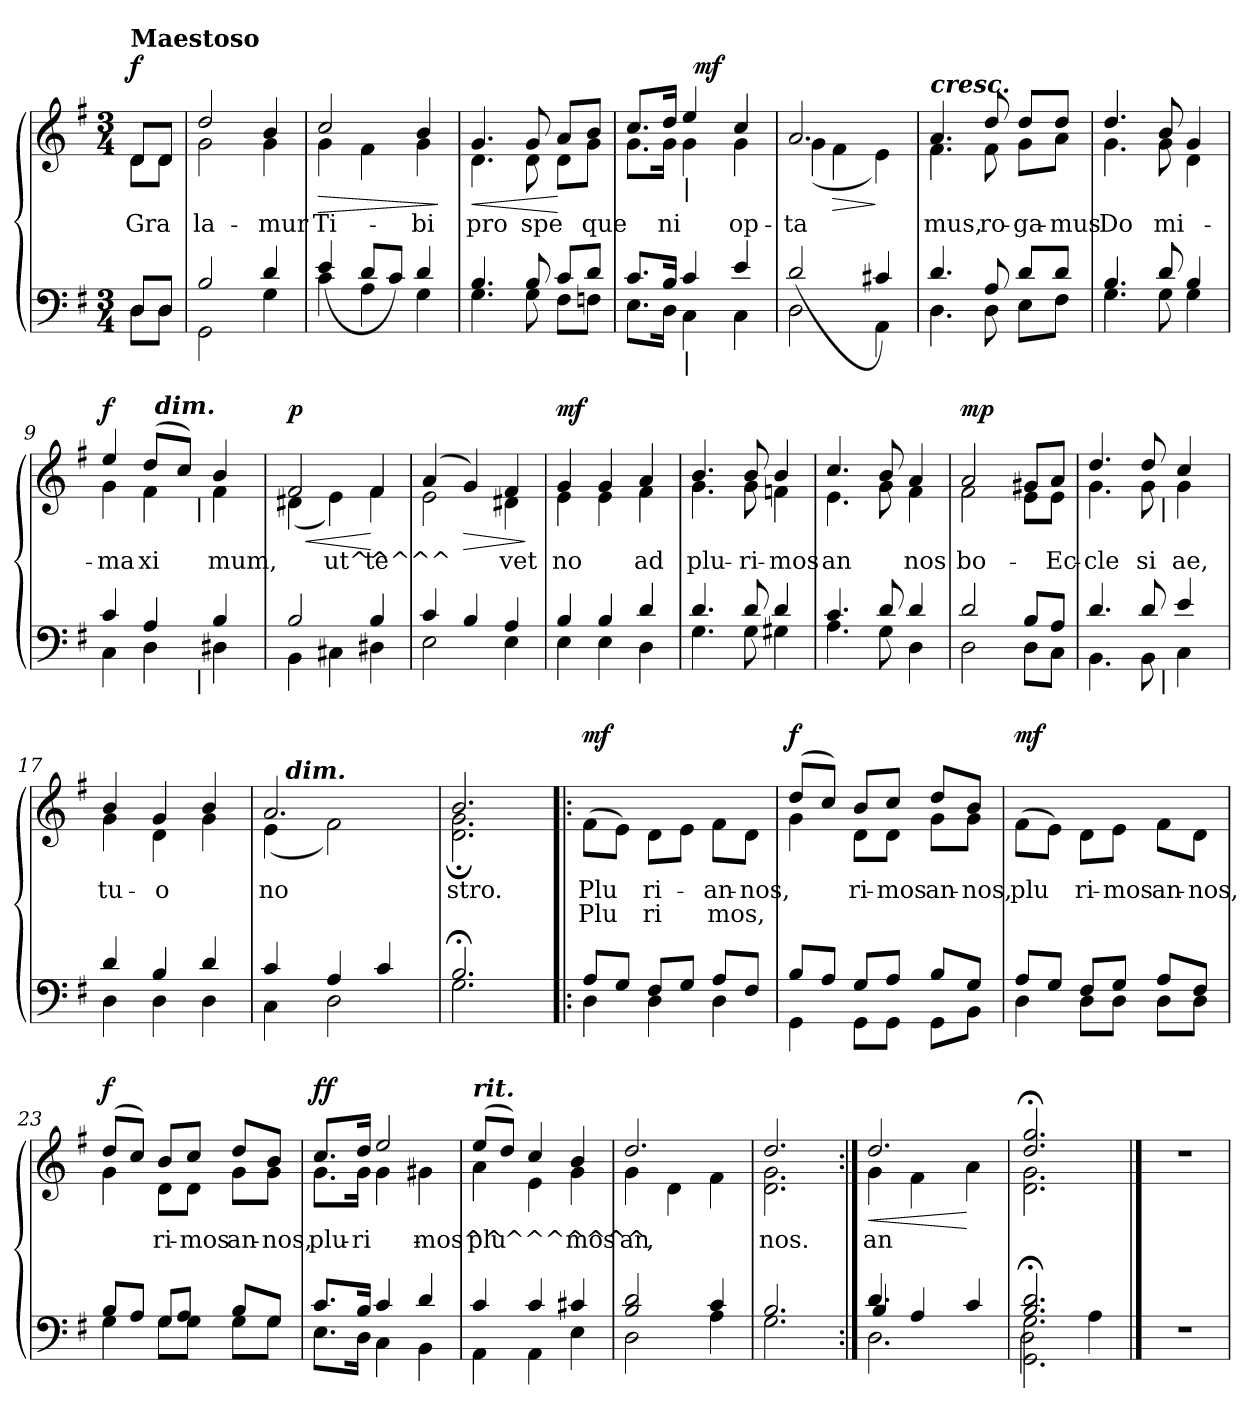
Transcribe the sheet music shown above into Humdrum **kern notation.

**kern	**kern	**text	**text	**dynam
*part2	*part1	*part1	*part1	*part1
*staff2	*staff1	*staff1	*staff1	*staff1
*clefF4	*clefG2	*	*	*
*k[f#]	*k[f#]	*	*	*
*G:	*G:	*	*	*
*M3/4	*M3/4	*	*	*
=1	=1	=1	=1	=1
*^	*^	*	*	*
!	!	!LO:TX:a:B:t=Maestoso	!	!	!	!
!	!	!	!	!LO:LY:b	!	!LO:DY:a
8D\L	8D/L	8d/L	8d\L	Gra	.	f
!	!	!	!	!LO:LY:b	!	!
8D\J	8D/J	8d/J	8d\J	.	.	.
=2	=2	=2	=2	=2	=2	=2
!	!	!	!	!LO:LY:b	!	!
2GG\	2B/	2dd/	2g\	la-	.	.
!	!	!	!	!LO:LY:b	!	!
4G\	4d/	4b/	4g\	mur	.	.
=3	=3	=3	=3	=3	=3	=3
!	!	!	!	!LO:LY:b	!	!LO:HP:b
4c\	(<4e/	2cc/	4g\	-Ti-	.	>
4A\	8d/L	.	4f#\	.	.	.
.	8c/J)	.	.	.	.	.
!	!	!	!	!LO:LY:b	!	!
4G\	4d/	4b/	4g\	-bi	.	.
*v	*v	*	*	*	*	*
*	*v	*v	*	*	*
.	.	.	.	]
=4	=4	=4	=4	=4
*^	*	*	*	*
!	!	!LO:TX:a:B:t=harm. Andris Solims	!	!	!
!	!	!	!LO:LY:b	!	!LO:HP:b
*	*	*^	*	*	*
4.G\	4.B/	4.g/	4.d\	pro	.	<
!	!	!	!	!LO:LY:b	!	!
8G\	8B/	8g/	8d\	-spe	.	.
!	!	!	!	!LO:LY:b	!	!
8F#\L	8c/L	8a/L	8d\L	.	.	[
!	!	!	!	!LO:LY:b	!	!
8Fn\J	8d/J	8b/J	8g\J	que	.	.
!!LO:LB:g=z
=5	=5	=5	=5	=5	=5	=5
!	!	!	!	!LO:LY:b	!	!
*	*	*	*^	*	*	*
8.E\L	8.c/L	8.cc/L	8.g\L	4ryy	.	.	.
!	!	!	!	!	!LO:LY:b	!	!
16D\Jk	16B/Jk	16dd/Jk	16g\Jk	.	ni	.	.
!	!	!LO:TX:b:t=|	!	!	!	!	!
!LO:TX:b:t=|	!	!	!	!	!	!	!
!	!	!	!	!	!LO:LY:b	!	!
4C\	4c/	4ee/	4g\	32ryy	.	.	.
!	!	!	!	!	!	!	!LO:DY:a
.	.	.	.	4...ryy	.	.	mf
!	!	!	!	!	!LO:LY:b	!	!
4C\	4e/	4cc/	4g\	.	op-	.	.
=6	=6	=6	=6	=6	=6	=6	=6
!	!	!	!	!	!LO:LY:b	!	!
*	*	*	*v	*v	*	*	*
2D\	(<2d/	2.a/	(>4g\	-ta	.	.
!	!	!	!	!	!	!LO:HP:b
.	.	.	4f#\	.	.	>
4AA\	4c#X/)	.	4e\)	.	.	]
=7	=7	=7	=7	=7	=7	=7
!	!	!LO:TX:a:Bi:t=cresc.	!	!	!	!
!	!	!	!	!LO:LY:b	!	!
4.D\	4.d/	4.a/	4.f#\	mus,	.	.
!	!	!	!	!LO:LY:b	!	!
8D\	8A/	8dd/	8f#\	ro-	.	.
!	!	!	!	!LO:LY:b	!	!
8E\L	8d/L	8dd/L	8g\L	-ga-	.	.
!	!	!	!	!LO:LY:b	!	!
8F#\J	8d/J	8dd/J	8a\J	-mus	.	.
=8	=8	=8	=8	=8	=8	=8
!	!	!	!	!LO:LY:b	!	!
4.G\	4.B/	4.dd/	4.g\	Do	.	.
!	!	!	!	!LO:LY:b	!	!
8G\	8d/	8b/	8g\	mi-	.	.
!	!	!	!	!LO:LY:b	!	!
4G\	4B/	4g/	4d\	.	.	.
=9	=9	=9	=9	=9	=9	=9
!	!	!	!	!LO:LY:b	!	!LO:DY:a
*	*^	*^	*^	*	*	*
4C\	4c/	4..ryy	4ee/	4g\	4ryy	4..ryy	ma	.	f
!	!	!	!	!	!	!	!LO:LY:b	!	!
4D\	4A/	.	(<8dd/L	4f#\	32ryy	.	xi	.	.
!	!	!	!	!	!LO:TX:a:Bi:t=dim.	!	!	!	!
.	.	.	.	.	4...ryy	.	.	.	.
.	.	.	8cc/J)	.	.	.	.	.	.
!	!	!	!	!	!	!LO:TX:b:t=|	!	!	!
!	!	!LO:TX:b:t=|	!	!	!	!	!	!	!
.	.	4ryy	.	.	.	4ryy	.	.	.
!	!	!	!	!	!	!	!LO:LY:b	!	!
4D#X\	4B/	.	4b/	4f#\	.	.	mum,	.	.
.	.	16ryy	.	.	.	16ryy	.	.	.
!!LO:LB:g=z
=10	=10	=10	=10	=10	=10	=10	=10	=10	=10
!	!	!	!	!	!	!	!	!	!LO:HP:b
!	!	!	!	!	!	!	!	!	!LO:DY:n=1:a
*	*v	*v	*	*	*	*	*	*	*
*	*	*	*v	*v	*v	*	*	*
4BB\	2B/	2f#/	(>4d#X\	.	.	< p
!	!	!	!	!LO:LY:b	!	!
4C#X\	.	.	4e\)	ut^^^^^	.	.
!	!	!	!	!LO:LY:b	!	!
4D#X\	4B/	4f#/	4f#\	te	.	[
=11	=11	=11	=11	=11	=11	=11
!	!	!	!	!LO:LY:b	!	!
2E\	4c/	(<4a/	2e\	.	.	.
!	!	!	!	!	!	!LO:HP:b
.	4B/	4g/)	.	.	.	>
!	!	!	!	!LO:LY:b	!	!
4E\	4A/	4f#/	4d#X\	vet	.	.
*v	*v	*	*	*	*	*
*	*v	*v	*	*	*
.	.	.	.	]
=12	=12	=12	=12	=12
*^	*^	*	*	*
!	!	!	!	!LO:LY:b	!	!LO:DY:a
4E\	4B/	4g/	4e\	no	.	mf
!	!	!	!	!LO:LY:b	!	!
4E\	4B/	4g/	4e\	.	.	.
!	!	!	!	!LO:LY:b	!	!
4D\	4d/	4a/	4f#\	ad	.	.
=13	=13	=13	=13	=13	=13	=13
!	!	!	!	!LO:LY:b	!	!
4.G\	4.d/	4.b/	4.g\	plu-	.	.
!	!	!	!	!LO:LY:b	!	!
8G\	8d/	8b/	8g\	-ri-	.	.
!	!	!	!	!LO:LY:b	!	!
4G#X\	4d/	4b/	4fn\	-mos	.	.
=14	=14	=14	=14	=14	=14	=14
!	!	!	!	!LO:LY:b	!	!
4.A\	4.c/	4.cc/	4.e\	an	.	.
8G\	8d/	8b/	8g\	.	.	.
!	!	!	!	!LO:LY:b	!	!
4D\	4d/	4a/	4f#\	nos	.	.
!!LO:LB:g=z	!!
=15	=15	=15	=15	=15	=15	=15
!	!	!	!	!LO:LY:b	!	!LO:DY:a
2D\	2d/	2a/	2f#\	bo-	.	mp
!	!	!	!	!LO:LY:b	!	!
8D\L	8B/L	8g#X/L	8e\L	.	.	.
!	!	!	!	!LO:LY:b	!	!
8C\J	8A/J	8a/J	8e\J	Ec-	.	.
=16	=16	=16	=16	=16	=16	=16
!	!	!	!	!LO:LY:b	!	!
*	*^	*	*^	*	*	*
4.BB\	4.d/	4..ryy	4.dd/	4.g\	4..ryy	-cle	.	.
!	!	!	!	!	!	!LO:LY:b	!	!
8BB\	8d/	.	8dd/	8g\	.	si	.	.
!	!	!	!	!	!LO:TX:b:t=|	!	!	!
!	!	!LO:TX:b:t=|	!	!	!	!	!	!
.	.	4ryy	.	.	4ryy	.	.	.
!	!	!	!	!	!	!LO:LY:b	!	!
4C\	4e/	.	4cc/	4g\	.	ae,	.	.
.	.	16ryy	.	.	16ryy	.	.	.
=17	=17	=17	=17	=17	=17	=17	=17	=17
!	!	!	!	!	!	!LO:LY:b	!	!
*	*v	*v	*	*	*	*	*	*
*	*	*	*v	*v	*	*	*
4D\	4d/	4b/	4g\	tu-	.	.
!	!	!	!	!LO:LY:b	!	!
4D\	4B/	4g/	4d\	-o	.	.
!	!	!	!	!LO:LY:b	!	!
4D\	4d/	4b/	4g\	.	.	.
=18	=18	=18	=18	=18	=18	=18
!	!	!	!	!LO:LY:b	!	!
*	*	*	*^	*	*	*
4C\	4c/	2.a/	(>4e\	16ryy	no	.	.
!	!	!	!	!LO:TX:a:Bi:t=dim.	!	!	!
.	.	.	.	2ryy	.	.	.
2D\	4A/	.	2f#\)	.	.	.	.
.	4c/	.	.	.	.	.	.
.	.	.	.	8.ryy	.	.	.
=19	=19	=19	=19	=19	=19	=19	=19
!	!	!	!	!	!LO:LY:b	!	!
*	*	*	*v	*v	*	*	*
2.G;\	2.B/	2.b/	2.d\;< 2.g\;<	stro.	.	.
!!LO:LB:g=z
=20!|:	=20!|:	=20!|:	=20!|:	=20!|:	=20!|:	=20!|:
!	!	!LO:TX:a:B:t=Allegro	!	!	!	!
!	!	!	!	!LO:LY:b	!LO:LY:b	!LO:DY:a
*	*	*v	*v	*	*	*
4D\	8A/L	(>8f#\L	Plu	Plu	mf
.	8G/J	8e\J)	.	.	.
!	!	!	!LO:LY:b	!LO:LY:b	!
4D\	8F#/L	8d\L	ri-	ri	.
.	8G/J	8e\J	.	.	.
!	!	!	!LO:LY:b	!LO:LY:b	!
4D\	8A/L	8f#\L	an-	mos,	.
!	!	!	!LO:LY:b	!	!
.	8F#/J	8d\J	-nos,	.	.
=21	=21	=21	=21	=21	=21
!	!	!	!LO:LY:b	!	!LO:DY:a
*	*	*^	*	*	*
4GG\	8B/L	(<8dd/L	4g\	.	.	f
.	8A/J	8cc/J)	.	.	.	.
!	!	!	!	!LO:LY:b	!	!
8GG\L	8G/L	8b/L	8d\L	ri-	.	.
!	!	!	!	!LO:LY:b	!	!
8GG\J	8A/J	8cc/J	8d\J	-mos	.	.
!	!	!	!	!LO:LY:b	!	!
8GG\L	8B/L	8dd/L	8g\L	an-	.	.
!	!	!	!	!LO:LY:b	!	!
8BB\J	8G/J	8b/J	8g\J	nos,	.	.
!!LO:PB:g=z
=22	=22	=22	=22	=22	=22	=22
!	!	!	!	!LO:LY:b	!	!LO:DY:a
*	*	*v	*v	*	*	*
4D\	8A/L	(>8f#\L	-plu	.	mf
.	8G/J	8e\J)	.	.	.
!	!	!	!LO:LY:b	!	!
8D\L	8F#/L	8d\L	ri-	.	.
!	!	!	!LO:LY:b	!	!
8D\J	8G/J	8e\J	-mos	.	.
!	!	!	!LO:LY:b	!	!
8D\L	8A/L	8f#\L	an-	.	.
!	!	!	!LO:LY:b	!	!
8D\J	8F#/J	8d\J	-nos,	.	.
=23	=23	=23	=23	=23	=23
!	!	!	!LO:LY:b	!	!LO:DY:a
*	*	*^	*	*	*
4G\	8B/L	(<8dd/L	4g\	.	.	f
.	8A/J	8cc/J)	.	.	.	.
!	!	!	!	!LO:LY:b	!	!
8G\L	8G/L	8b/L	8d\L	ri-	.	.
!	!	!	!	!LO:LY:b	!	!
8G\J	8A/J	8cc/J	8d\J	-mos	.	.
!	!	!	!	!LO:LY:b	!	!
8G\L	8B/L	8dd/L	8g\L	an-	.	.
!	!	!	!	!LO:LY:b	!	!
8G\J	8G/J	8b/J	8g\J	-nos,	.	.
!!LO:LB:g=z	!!
=24	=24	=24	=24	=24	=24	=24
!	!	!	!	!LO:LY:b	!	!LO:DY:a
8.E\L	8.c/L	8.cc/L	8.g\L	plu-	.	ff
!	!	!	!	!LO:LY:b	!	!
16D\Jk	16B/Jk	16dd/Jk	16g\Jk	-ri-	.	.
4C\	4c/	2ee/	4g\	.	.	.
!	!	!	!	!LO:LY:b	!	!
4BB\	4d/	.	4g#X\	-mos^^^^^^^^^,	.	.
=25	=25	=25	=25	=25	=25	=25
*	*	*MM80	*	*	*	*
!	!	!LO:TX:a:Bi:t=rit.	!	!	!	!
!	!	!	!	!LO:LY:b	!	!
4AA\	4c/	(<8ee/L	4a\	plu	.	.
.	.	8dd/J)	.	.	.	.
!	!	!	!	!LO:LY:b	!	!
4AA\	4c/	4cc/	4e\	.	.	.
!	!	!	!	!LO:LY:b	!	!
4E\	4c#X/	4b/	4g\	-mos	.	.
!!LO:LB:g=z	!!
=26	=26	=26	=26	=26	=26	=26
*	*	*MM72	*	*	*	*
!	!	!	!	!LO:LY:b	!	!
2D\	2B/ 2d/	2.dd/	4g\	an	.	.
.	.	.	4d\	.	.	.
4A\	4c/	.	4f#\	.	.	.
=27	=27	=27	=27	=27	=27	=27
*	*	*MM64	*	*	*	*
!	!	!	!	!LO:LY:b	!	!
2.G\	2.B/	2.dd/	2.d\ 2.g\	nos.	.	.
*v	*v	*	*	*	*	*
=28:|!	=28:|!	=28:|!	=28:|!	=28:|!	=28:|!
*	*MM56	*	*	*	*
*^	*	*	*	*	*
*	*^	*	*	*	*	*
!	!	!	!	!	!LO:LY:b	!	!LO:HP:b
2.D\	4.d/	4B/	2.dd/	4g\	an	.	<
.	.	4A/	.	4f#\	.	.	.
.	4.ryy	.	.	.	.	.	.
.	.	4c/	.	4a\	.	.	[
=29	=29	=29	=29	=29	=29	=29	=29
*	*	*	*MM48	*	*	*	*
!	!	!	!	!	!LO:LY:b	!	!
2.GG\ 2.G\	2D\	2.B/;< 2.d/;<	2.dd/;< 2.gg/;<	2.d\ 2.g\	.	.	.
.	4A\	.	.	.	.	.	.
*v	*v	*v	*	*	*	*	*
*	*v	*v	*	*	*
!!LO:LB:g=z
==30	==30	==30	==30	==30
2.r	2.r	.	.	.
=	=	=	=	=
*-	*-	*-	*-	*-
